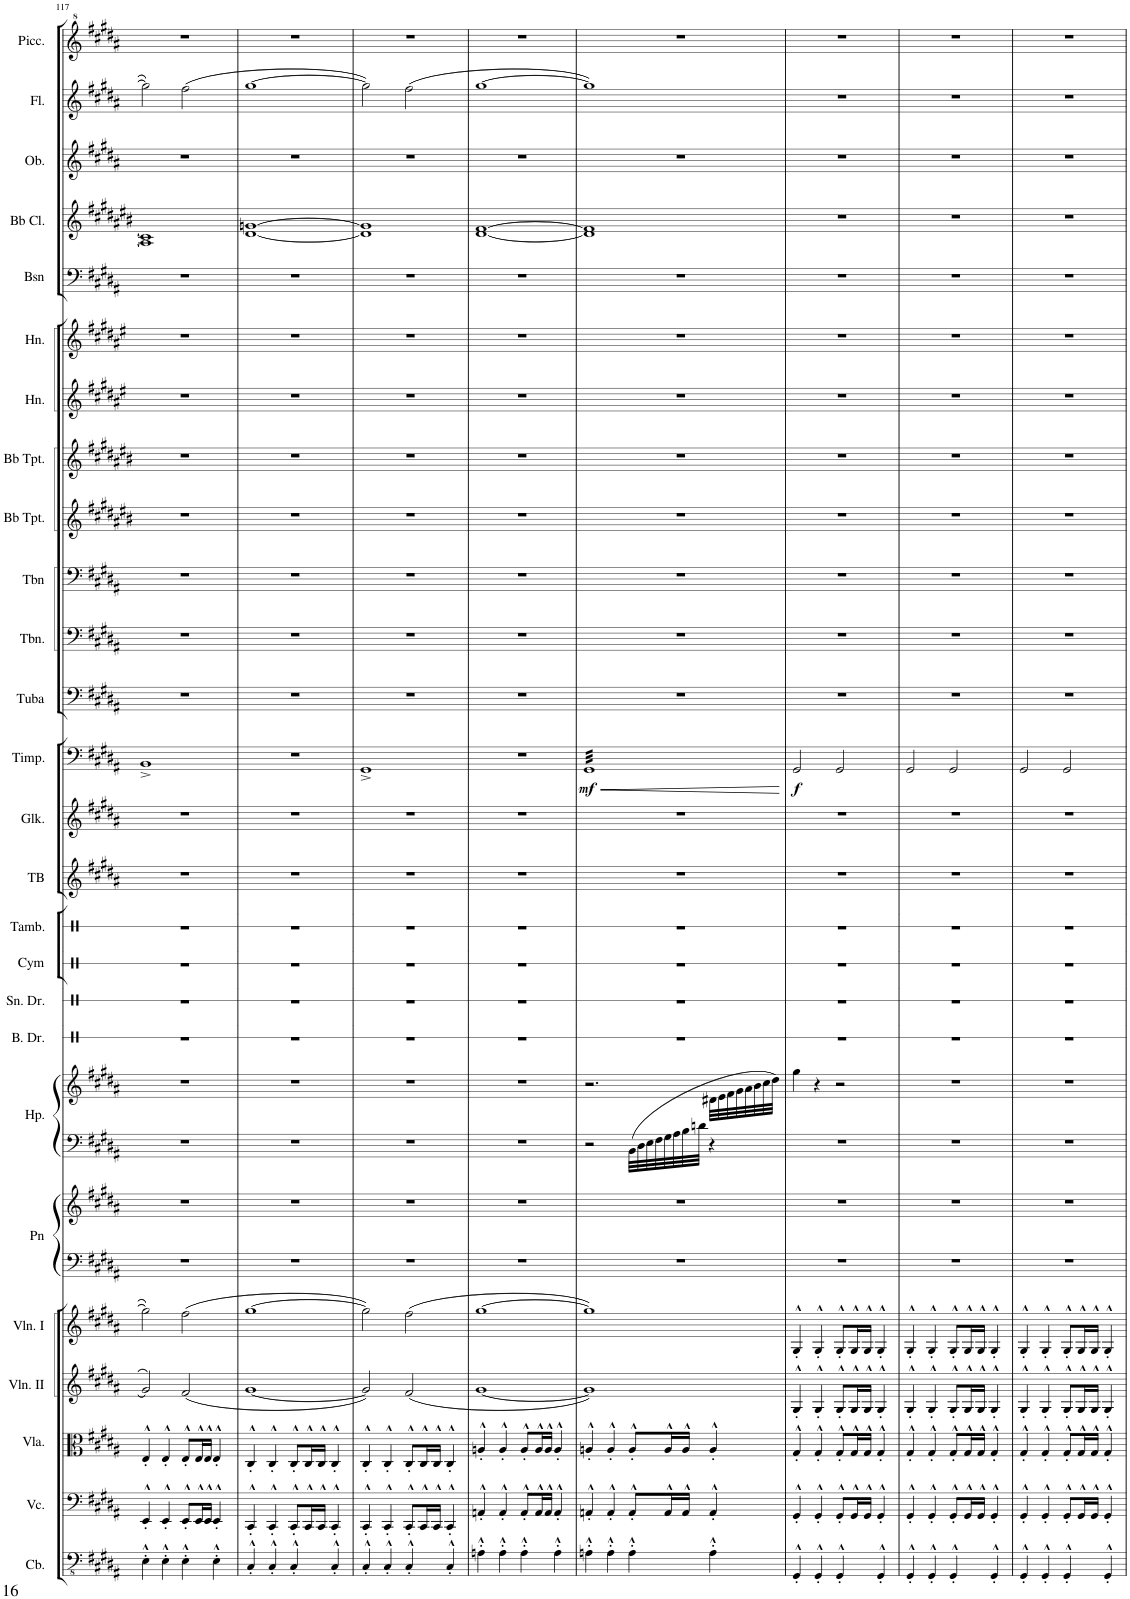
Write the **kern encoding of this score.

**kern	**kern	**kern	**kern	**kern	**kern	**kern	**kern	**kern	**kern	**kern	**kern	**kern	**kern	**kern	**kern	**dynam	**kern	**kern	**kern	**kern	**kern	**kern	**kern	**kern	**kern	**kern	**kern	**kern
*part26	*part25	*part24	*part23	*part22	*part21	*part21	*part20	*part20	*part19	*part18	*part17	*part16	*part15	*part14	*part13	*part13	*part12	*part11	*part10	*part9	*part8	*part7	*part6	*part5	*part4	*part3	*part2	*part1
*staff28	*staff27	*staff26	*staff25	*staff24	*staff23	*staff22	*staff21	*staff20	*staff19	*staff18	*staff17	*staff16	*staff15	*staff14	*staff13	*staff13	*staff12	*staff11	*staff10	*staff9	*staff8	*staff7	*staff6	*staff5	*staff4	*staff3	*staff2	*staff1
*I"Contrabass	*I"Cello	*I"Viola	*I"Violin II	*I"Violin I	*I"Piano	*	*I"Harp	*	*I"Bass Drum	*I"Snare Drum	*I"Cymbals (Crash  Cymbal,  Suspended  Cymbal)	*I"Tambourine	*I"Tubular Bells	*I"Glockenspiel	*I"Timpani	*	*I"Tuba	*I"Trombone 2-3	*I"Trombone 1	*I"Trumpet in Bb 2-3	*I"Trumpet in Bb 1	*I"Horn in F	*I"Horn in F	*I"Basoon 1-2	*I"Clarinet in Bb 1-2	*I"Oboe 1-2	*I"Flute 1-2	*I"Piccolo
*I'Cb.	*	*I'Vla.	*I'Vln. II	*I'Vln. I	*I'Pn	*	*I'Hp.	*	*I'B. Dr.	*I'Sn. Dr.	*I'Cym	*I'Tamb.	*I'TB	*I'Glk.	*I'Timp.	*	*I'Tuba	*I'Tbn.	*I'Tbn	*	*	*I'Hn.	*I'Hn.	*I'Bsn	*	*I'Ob.	*I'Fl.	*I'Picc.
!!LO:PB:g=z
*clefFv4	*clefF4	*clefC3	*clefG2	*clefG2	*clefF4	*clefG2	*clefF4	*clefG2	*clefX	*clefX	*clefX	*clefX	*clefG2	*clefG2	*clefF4	*	*clefF4	*clefF4	*clefF4	*clefG2	*clefG2	*clefG2	*clefG2	*clefF4	*clefG2	*clefG2	*clefG2	*clefG^2
*Trd7c12	*	*	*	*	*	*	*	*	*	*	*	*	*	*Trd-14c-24	*	*	*	*	*	*Trd1c2	*Trd1c2	*Trd4c7	*Trd4c7	*	*Trd1c2	*	*	*Trd-7c-12
*k[f#c#g#d#a#]	*k[f#c#g#d#a#]	*k[f#c#g#d#a#]	*k[f#c#g#d#a#]	*k[f#c#g#d#a#]	*k[f#c#g#d#a#]	*k[f#c#g#d#a#]	*k[f#c#g#d#a#]	*k[f#c#g#d#a#]	*k[]	*k[]	*k[]	*k[]	*k[f#c#g#d#a#]	*k[f#c#g#d#a#]	*k[f#c#g#d#a#]	*	*k[f#c#g#d#a#]	*k[f#c#g#d#a#]	*k[f#c#g#d#a#]	*k[f#c#g#d#a#e#b#]	*k[f#c#g#d#a#e#b#]	*k[f#c#g#d#a#e#]	*k[f#c#g#d#a#e#]	*k[f#c#g#d#a#]	*k[f#c#g#d#a#e#b#]	*k[f#c#g#d#a#]	*k[f#c#g#d#a#]	*k[f#c#g#d#a#]
*M4/4	*M4/4	*M4/4	*M4/4	*M4/4	*M4/4	*M4/4	*M4/4	*M4/4	*M4/4	*M4/4	*M4/4	*M4/4	*M4/4	*M4/4	*M4/4	*	*M4/4	*M4/4	*M4/4	*M4/4	*M4/4	*M4/4	*M4/4	*M4/4	*M4/4	*M4/4	*M4/4	*M4/4
=117	=117	=117	=117	=117	=117	=117	=117	=117	=117	=117	=117	=117	=117	=117	=117	=117	=117	=117	=117	=117	=117	=117	=117	=117	=117	=117	=117	=117
4EE'^^\	4EE'^^/	4E'^^/	2g#/]	2gg#\]	1r	1r	1r	1r	1r	1r	1r	1r	1r	1r	1BB^	.	1r	1r	1r	1r	1r	1r	1r	1r	1A#] 1c#]	1r	2gg#\]	1r
4EE'^^\	4EE'^^/	4E'^^/	.	.	.	.	.	.	.	.	.	.	.	.	.	.	.	.	.	.	.	.	.	.	.	.	.	.
4EE'^^\	8EE'^^/L	8E'^^/L	(2f#/	(2ff#\	.	.	.	.	.	.	.	.	.	.	.	.	.	.	.	.	.	.	.	.	.	.	(2ff#\	.
.	16EE^^/L	16E^^/L	.	.	.	.	.	.	.	.	.	.	.	.	.	.	.	.	.	.	.	.	.	.	.	.	.	.
.	16EE^^/JJ	16E^^/JJ	.	.	.	.	.	.	.	.	.	.	.	.	.	.	.	.	.	.	.	.	.	.	.	.	.	.
4EE'^^\	4EE'^^/	4E'^^/	.	.	.	.	.	.	.	.	.	.	.	.	.	.	.	.	.	.	.	.	.	.	.	.	.	.
=118	=118	=118	=118	=118	=118	=118	=118	=118	=118	=118	=118	=118	=118	=118	=118	=118	=118	=118	=118	=118	=118	=118	=118	=118	=118	=118	=118	=118
4CC#'^^/	4CC#'^^/	4C#'^^/	[1g#	[1gg#	1r	1r	1r	1r	1r	1r	1r	1r	1r	1r	1r	.	1r	1r	1r	1r	1r	1r	1r	1r	[1d# [1gn	1r	[1gg#	1r
4CC#'^^/	4CC#'^^/	4C#'^^/	.	.	.	.	.	.	.	.	.	.	.	.	.	.	.	.	.	.	.	.	.	.	.	.	.	.
4CC#'^^/	8CC#'^^/L	8C#'^^/L	.	.	.	.	.	.	.	.	.	.	.	.	.	.	.	.	.	.	.	.	.	.	.	.	.	.
.	16CC#^^/L	16C#^^/L	.	.	.	.	.	.	.	.	.	.	.	.	.	.	.	.	.	.	.	.	.	.	.	.	.	.
.	16CC#^^/JJ	16C#^^/JJ	.	.	.	.	.	.	.	.	.	.	.	.	.	.	.	.	.	.	.	.	.	.	.	.	.	.
4CC#'^^/	4CC#'^^/	4C#'^^/	.	.	.	.	.	.	.	.	.	.	.	.	.	.	.	.	.	.	.	.	.	.	.	.	.	.
=119	=119	=119	=119	=119	=119	=119	=119	=119	=119	=119	=119	=119	=119	=119	=119	=119	=119	=119	=119	=119	=119	=119	=119	=119	=119	=119	=119	=119
4CC#'^^/	4CC#'^^/	4C#'^^/	2g#/])	2gg#\])	1r	1r	1r	1r	1r	1r	1r	1r	1r	1r	1GG#^	.	1r	1r	1r	1r	1r	1r	1r	1r	1d#] 1g]	1r	2gg#\])	1r
4CC#'^^/	4CC#'^^/	4C#'^^/	.	.	.	.	.	.	.	.	.	.	.	.	.	.	.	.	.	.	.	.	.	.	.	.	.	.
4CC#'^^/	8CC#'^^/L	8C#'^^/L	(2f#/	(2ff#\	.	.	.	.	.	.	.	.	.	.	.	.	.	.	.	.	.	.	.	.	.	.	(2ff#\	.
.	16CC#^^/L	16C#^^/L	.	.	.	.	.	.	.	.	.	.	.	.	.	.	.	.	.	.	.	.	.	.	.	.	.	.
.	16CC#^^/JJ	16C#^^/JJ	.	.	.	.	.	.	.	.	.	.	.	.	.	.	.	.	.	.	.	.	.	.	.	.	.	.
4CC#'^^/	4CC#'^^/	4C#'^^/	.	.	.	.	.	.	.	.	.	.	.	.	.	.	.	.	.	.	.	.	.	.	.	.	.	.
=120	=120	=120	=120	=120	=120	=120	=120	=120	=120	=120	=120	=120	=120	=120	=120	=120	=120	=120	=120	=120	=120	=120	=120	=120	=120	=120	=120	=120
4AAn'^^\	4AAn'^^/	4An'^^/	[1g#	[1gg#	1r	1r	1r	1r	1r	1r	1r	1r	1r	1r	1r	.	1r	1r	1r	1r	1r	1r	1r	1r	[1d# [1f#	1r	[1gg#	1r
4AA'^^\	4AA'^^/	4A'^^/	.	.	.	.	.	.	.	.	.	.	.	.	.	.	.	.	.	.	.	.	.	.	.	.	.	.
4AA'^^\	8AA'^^/L	8A'^^/L	.	.	.	.	.	.	.	.	.	.	.	.	.	.	.	.	.	.	.	.	.	.	.	.	.	.
.	16AA^^/L	16A^^/L	.	.	.	.	.	.	.	.	.	.	.	.	.	.	.	.	.	.	.	.	.	.	.	.	.	.
.	16AA^^/JJ	16A^^/JJ	.	.	.	.	.	.	.	.	.	.	.	.	.	.	.	.	.	.	.	.	.	.	.	.	.	.
4AA'^^\	4AA'^^/	4A'^^/	.	.	.	.	.	.	.	.	.	.	.	.	.	.	.	.	.	.	.	.	.	.	.	.	.	.
=121	=121	=121	=121	=121	=121	=121	=121	=121	=121	=121	=121	=121	=121	=121	=121	=121	=121	=121	=121	=121	=121	=121	=121	=121	=121	=121	=121	=121
!	!	!	!	!	!	!	!	!	!	!	!	!	!	!	!	!LO:HP:b	!	!	!	!	!	!	!	!	!	!	!	!
!	!	!	!	!	!	!	!	!	!	!	!	!	!	!	!	!LO:DY:n=1:b	!	!	!	!	!	!	!	!	!	!	!	!
*	*	*	*	*	*	*	*	*	*	*	*	*	*	*	*tremolo	*	*	*	*	*	*	*	*	*	*	*	*	*
4AAn'^^\	4AAn'^^/	4An'^^/	1g#])	1gg#])	1r	1r	2r	2.r	1r	1r	1r	1r	1r	1r	32GG#LLL	< mf	1r	1r	1r	1r	1r	1r	1r	1r	1d#] 1f#]	1r	1gg#])	1r
.	.	.	.	.	.	.	.	.	.	.	.	.	.	.	32GG#	.	.	.	.	.	.	.	.	.	.	.	.	.
.	.	.	.	.	.	.	.	.	.	.	.	.	.	.	32GG#	.	.	.	.	.	.	.	.	.	.	.	.	.
.	.	.	.	.	.	.	.	.	.	.	.	.	.	.	32GG#	.	.	.	.	.	.	.	.	.	.	.	.	.
.	.	.	.	.	.	.	.	.	.	.	.	.	.	.	32GG#	.	.	.	.	.	.	.	.	.	.	.	.	.
.	.	.	.	.	.	.	.	.	.	.	.	.	.	.	32GG#	.	.	.	.	.	.	.	.	.	.	.	.	.
.	.	.	.	.	.	.	.	.	.	.	.	.	.	.	32GG#	.	.	.	.	.	.	.	.	.	.	.	.	.
.	.	.	.	.	.	.	.	.	.	.	.	.	.	.	32GG#	.	.	.	.	.	.	.	.	.	.	.	.	.
4AA'^^\	4AA'^^/	4A'^^/	.	.	.	.	.	.	.	.	.	.	.	.	32GG#	.	.	.	.	.	.	.	.	.	.	.	.	.
.	.	.	.	.	.	.	.	.	.	.	.	.	.	.	32GG#	.	.	.	.	.	.	.	.	.	.	.	.	.
.	.	.	.	.	.	.	.	.	.	.	.	.	.	.	32GG#	.	.	.	.	.	.	.	.	.	.	.	.	.
.	.	.	.	.	.	.	.	.	.	.	.	.	.	.	32GG#	.	.	.	.	.	.	.	.	.	.	.	.	.
.	.	.	.	.	.	.	.	.	.	.	.	.	.	.	32GG#	.	.	.	.	.	.	.	.	.	.	.	.	.
.	.	.	.	.	.	.	.	.	.	.	.	.	.	.	32GG#	.	.	.	.	.	.	.	.	.	.	.	.	.
.	.	.	.	.	.	.	.	.	.	.	.	.	.	.	32GG#	.	.	.	.	.	.	.	.	.	.	.	.	.
.	.	.	.	.	.	.	.	.	.	.	.	.	.	.	32GG#	.	.	.	.	.	.	.	.	.	.	.	.	.
4AA'^^\	8AA'^^/L	8A'^^/L	.	.	.	.	32BB\LLL	.	.	.	.	.	.	.	32GG#	.	.	.	.	.	.	.	.	.	.	.	.	.
.	.	.	.	.	.	.	32D#\	.	.	.	.	.	.	.	32GG#	.	.	.	.	.	.	.	.	.	.	.	.	.
.	.	.	.	.	.	.	32E\	.	.	.	.	.	.	.	32GG#	.	.	.	.	.	.	.	.	.	.	.	.	.
.	.	.	.	.	.	.	32F#\	.	.	.	.	.	.	.	32GG#	.	.	.	.	.	.	.	.	.	.	.	.	.
.	16AA^^/L	16A^^/L	.	.	.	.	32G#\	.	.	.	.	.	.	.	32GG#	.	.	.	.	.	.	.	.	.	.	.	.	.
.	.	.	.	.	.	.	32A#\	.	.	.	.	.	.	.	32GG#	.	.	.	.	.	.	.	.	.	.	.	.	.
.	16AA^^/JJ	16A^^/JJ	.	.	.	.	32B\	.	.	.	.	.	.	.	32GG#	.	.	.	.	.	.	.	.	.	.	.	.	.
.	.	.	.	.	.	.	32dn\JJJ	.	.	.	.	.	.	.	32GG#	.	.	.	.	.	.	.	.	.	.	.	.	.
4AA'^^\	4AA'^^/	4A'^^/	.	.	.	.	4r	32d#X\LLL	.	.	.	.	.	.	32GG#	.	.	.	.	.	.	.	.	.	.	.	.	.
.	.	.	.	.	.	.	.	32e\	.	.	.	.	.	.	32GG#	.	.	.	.	.	.	.	.	.	.	.	.	.
.	.	.	.	.	.	.	.	32f#\	.	.	.	.	.	.	32GG#	.	.	.	.	.	.	.	.	.	.	.	.	.
.	.	.	.	.	.	.	.	32g#\	.	.	.	.	.	.	32GG#	.	.	.	.	.	.	.	.	.	.	.	.	.
.	.	.	.	.	.	.	.	32a#\	.	.	.	.	.	.	32GG#	.	.	.	.	.	.	.	.	.	.	.	.	.
.	.	.	.	.	.	.	.	32b\	.	.	.	.	.	.	32GG#	.	.	.	.	.	.	.	.	.	.	.	.	.
.	.	.	.	.	.	.	.	32cc#\	.	.	.	.	.	.	32GG#	.	.	.	.	.	.	.	.	.	.	.	.	.
.	.	.	.	.	.	.	.	(32dd#\JJJ	.	.	.	.	.	.	32GG#JJJ	.	.	.	.	.	.	.	.	.	.	.	.	.
*	*	*	*	*	*	*	*	*	*	*	*	*	*	*	*Xtremolo	*	*	*	*	*	*	*	*	*	*	*	*	*
.	.	.	.	.	.	.	.	.	.	.	.	.	.	.	.	[	.	.	.	.	.	.	.	.	.	.	.	.
=122	=122	=122	=122	=122	=122	=122	=122	=122	=122	=122	=122	=122	=122	=122	=122	=122	=122	=122	=122	=122	=122	=122	=122	=122	=122	=122	=122	=122
!	!	!	!	!	!	!	!	!	!	!	!	!	!	!	!	!LO:DY:b	!	!	!	!	!	!	!	!	!	!	!	!
4GGG#'^^/	4GG#'^^/	4G#'^^/	4G#'^^/	4G#'^^/	1r	1r	1r	4gg#\	1r	1r	1r	1r	1r	1r	2GG#/	f	1r	1r	1r	1r	1r	1r	1r	1r	1r	1r	1r	1r
4GGG#'^^/	4GG#'^^/	4G#'^^/	4G#'^^/	4G#'^^/	.	.	.	4r	.	.	.	.	.	.	.	.	.	.	.	.	.	.	.	.	.	.	.	.
4GGG#'^^/	8GG#'^^/L	8G#'^^/L	8G#'^^/L	8G#'^^/L	.	.	.	2r	.	.	.	.	.	.	2GG#/	.	.	.	.	.	.	.	.	.	.	.	.	.
.	16GG#^^/L	16G#^^/L	16G#^^/L	16G#^^/L	.	.	.	.	.	.	.	.	.	.	.	.	.	.	.	.	.	.	.	.	.	.	.	.
.	16GG#^^/JJ	16G#^^/JJ	16G#^^/JJ	16G#^^/JJ	.	.	.	.	.	.	.	.	.	.	.	.	.	.	.	.	.	.	.	.	.	.	.	.
4GGG#'^^/	4GG#'^^/	4G#'^^/	4G#'^^/	4G#'^^/	.	.	.	.	.	.	.	.	.	.	.	.	.	.	.	.	.	.	.	.	.	.	.	.
=123	=123	=123	=123	=123	=123	=123	=123	=123	=123	=123	=123	=123	=123	=123	=123	=123	=123	=123	=123	=123	=123	=123	=123	=123	=123	=123	=123	=123
4GGG#'^^/	4GG#'^^/	4G#'^^/	4G#'^^/	4G#'^^/	1r	1r	1r	1r	1r	1r	1r	1r	1r	1r	2GG#/	.	1r	1r	1r	1r	1r	1r	1r	1r	1r	1r	1r	1r
4GGG#'^^/	4GG#'^^/	4G#'^^/	4G#'^^/	4G#'^^/	.	.	.	.	.	.	.	.	.	.	.	.	.	.	.	.	.	.	.	.	.	.	.	.
4GGG#'^^/	8GG#'^^/L	8G#'^^/L	8G#'^^/L	8G#'^^/L	.	.	.	.	.	.	.	.	.	.	2GG#/	.	.	.	.	.	.	.	.	.	.	.	.	.
.	16GG#^^/L	16G#^^/L	16G#^^/L	16G#^^/L	.	.	.	.	.	.	.	.	.	.	.	.	.	.	.	.	.	.	.	.	.	.	.	.
.	16GG#^^/JJ	16G#^^/JJ	16G#^^/JJ	16G#^^/JJ	.	.	.	.	.	.	.	.	.	.	.	.	.	.	.	.	.	.	.	.	.	.	.	.
4GGG#'^^/	4GG#'^^/	4G#'^^/	4G#'^^/	4G#'^^/	.	.	.	.	.	.	.	.	.	.	.	.	.	.	.	.	.	.	.	.	.	.	.	.
=124	=124	=124	=124	=124	=124	=124	=124	=124	=124	=124	=124	=124	=124	=124	=124	=124	=124	=124	=124	=124	=124	=124	=124	=124	=124	=124	=124	=124
4GGG#'^^/	4GG#'^^/	4G#'^^/	4G#'^^/	4G#'^^/	1r	1r	1r	1r	1r	1r	1r	1r	1r	1r	2GG#/	.	1r	1r	1r	1r	1r	1r	1r	1r	1r	1r	1r	1r
4GGG#'^^/	4GG#'^^/	4G#'^^/	4G#'^^/	4G#'^^/	.	.	.	.	.	.	.	.	.	.	.	.	.	.	.	.	.	.	.	.	.	.	.	.
4GGG#'^^/	8GG#'^^/L	8G#'^^/L	8G#'^^/L	8G#'^^/L	.	.	.	.	.	.	.	.	.	.	2GG#/	.	.	.	.	.	.	.	.	.	.	.	.	.
.	16GG#^^/L	16G#^^/L	16G#^^/L	16G#^^/L	.	.	.	.	.	.	.	.	.	.	.	.	.	.	.	.	.	.	.	.	.	.	.	.
.	16GG#^^/JJ	16G#^^/JJ	16G#^^/JJ	16G#^^/JJ	.	.	.	.	.	.	.	.	.	.	.	.	.	.	.	.	.	.	.	.	.	.	.	.
4GGG#'^^/	4GG#'^^/	4G#'^^/	4G#'^^/	4G#'^^/	.	.	.	.	.	.	.	.	.	.	.	.	.	.	.	.	.	.	.	.	.	.	.	.
=	=	=	=	=	=	=	=	=	=	=	=	=	=	=	=	=	=	=	=	=	=	=	=	=	=	=	=	=
*-	*-	*-	*-	*-	*-	*-	*-	*-	*-	*-	*-	*-	*-	*-	*-	*-	*-	*-	*-	*-	*-	*-	*-	*-	*-	*-	*-	*-
